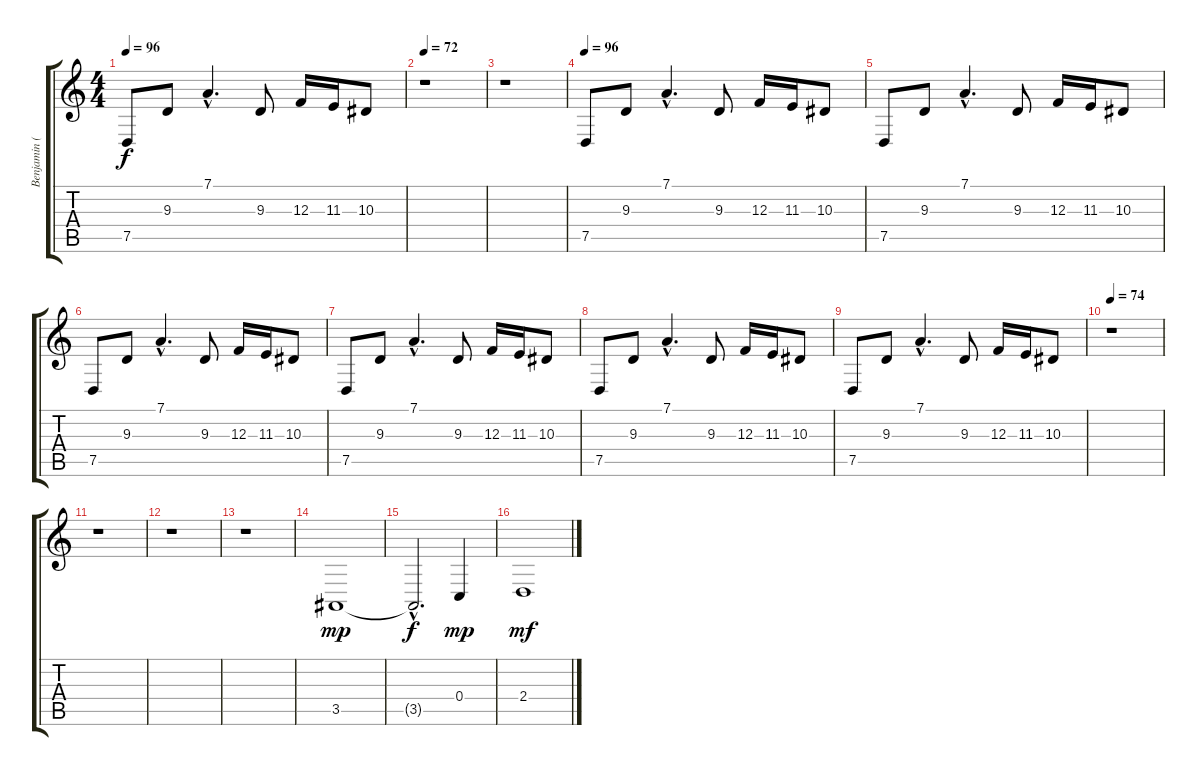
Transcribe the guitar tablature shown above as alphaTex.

\track ("Benjamin (KeybMid)" "Benjamin (") {instrument churchorgan}
\staff {score tabs}
\tuning (D4 A3 F3 C3 G2 D2) {hide}
\ts (4 4)
\tempo 96
\clef g2
\ks c
7.5.8{dy f} 9.3.8 7.1{hac}.4{d} 9.3.8 12.3.16 11.3.16 10.3.8 |
\tempo 72
r.1 |
r.1 |
\tempo 96
7.5.8 9.3.8 7.1{hac}.4{d} 9.3.8 12.3.16 11.3.16 10.3.8 |
7.5.8 9.3.8 7.1{hac}.4{d} 9.3.8 12.3.16 11.3.16 10.3.8 |
7.5.8 9.3.8 7.1{hac}.4{d} 9.3.8 12.3.16 11.3.16 10.3.8 |
7.5.8 9.3.8 7.1{hac}.4{d} 9.3.8 12.3.16 11.3.16 10.3.8 |
7.5.8 9.3.8 7.1{hac}.4{d} 9.3.8 12.3.16 11.3.16 10.3.8 |
7.5.8 9.3.8 7.1{hac}.4{d} 9.3.8 12.3.16 11.3.16 10.3.8 |
\tempo 74
r.1 |
r.1 |
r.1 |
r.1 |
3.5.1{dy mp instrument cello} |
3.5{hac t}.2{d dy f} 0.4.4{dy mp} |
2.4.1{dy mf}
